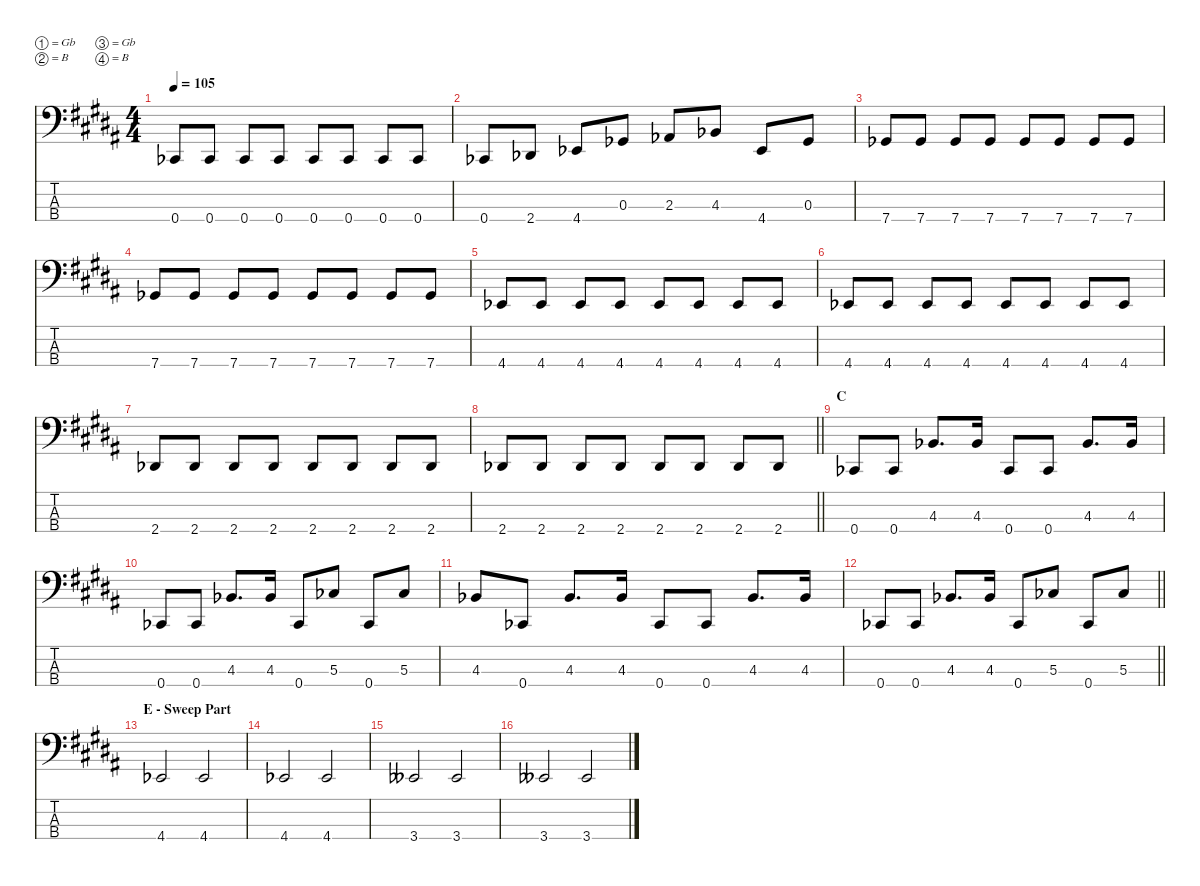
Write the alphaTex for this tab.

\defaultSystemsLayout 4
\hideDynamics
\bracketExtendMode nobrackets
\singleTrackTrackNamePolicy hidden
\multiTrackTrackNamePolicy hidden
\firstSystemTrackNameMode fullname
\firstSystemTrackNameOrientation horizontal
\otherSystemsTrackNameOrientation horizontal
\track ("Bass" "el.bs.") {instrument electricbassfinger}
\staff {score tabs}
\tuning (Gb2 B1 Gb1 B0)
\ts (4 4)
\tempo 105
\clef f4
\ks b
0.4{acc b}.8{dy f beam Up} 0.4{acc b}.8{beam Up} 0.4{acc b}.8{beam Up} 0.4{acc b}.8{beam Up} 0.4{acc b}.8{beam Up} 0.4{acc b}.8{beam Up} 0.4{acc b}.8{beam Up} 0.4{acc b}.8{beam Up} |
0.4{acc b}.8{beam Up} 2.4{acc b}.8{beam Up} 4.4{acc b}.8{beam Up} 0.3{acc b}.8{beam Up} 2.3{acc b}.8{beam Up} 4.3{acc b}.8{beam Up} 4.4{acc b}.8{beam Up} 0.3{acc b}.8{beam Up} |
7.4{acc b}.8{beam Up} 7.4{acc b}.8{beam Up} 7.4{acc b}.8{beam Up} 7.4{acc b}.8{beam Up} 7.4{acc b}.8{beam Up} 7.4{acc b}.8{beam Up} 7.4{acc b}.8{beam Up} 7.4{acc b}.8{beam Up} |
7.4{acc b}.8{beam Up} 7.4{acc b}.8{beam Up} 7.4{acc b}.8{beam Up} 7.4{acc b}.8{beam Up} 7.4{acc b}.8{beam Up} 7.4{acc b}.8{beam Up} 7.4{acc b}.8{beam Up} 7.4{acc b}.8{beam Up} |
4.4{acc b}.8{beam Up} 4.4{acc b}.8{beam Up} 4.4{acc b}.8{beam Up} 4.4{acc b}.8{beam Up} 4.4{acc b}.8{beam Up} 4.4{acc b}.8{beam Up} 4.4{acc b}.8{beam Up} 4.4{acc b}.8{beam Up} |
4.4{acc b}.8{beam Up} 4.4{acc b}.8{beam Up} 4.4{acc b}.8{beam Up} 4.4{acc b}.8{beam Up} 4.4{acc b}.8{beam Up} 4.4{acc b}.8{beam Up} 4.4{acc b}.8{beam Up} 4.4{acc b}.8{beam Up} |
2.4{acc b}.8{beam Up} 2.4{acc b}.8{beam Up} 2.4{acc b}.8{beam Up} 2.4{acc b}.8{beam Up} 2.4{acc b}.8{beam Up} 2.4{acc b}.8{beam Up} 2.4{acc b}.8{beam Up} 2.4{acc b}.8{beam Up} |
\barLineRight lightlight
2.4{acc b}.8{beam Up} 2.4{acc b}.8{beam Up} 2.4{acc b}.8{beam Up} 2.4{acc b}.8{beam Up} 2.4{acc b}.8{beam Up} 2.4{acc b}.8{beam Up} 2.4{acc b}.8{beam Up} 2.4{acc b}.8{beam Up} |
\section ("" "C")
0.4{acc b}.8{beam Up} 0.4{acc b}.8{beam Up} 4.3{acc b}.8{d beam Up} 4.3{acc b}.16{beam Up} 0.4{acc b}.8{beam Up} 0.4{acc b}.8{beam Up} 4.3{acc b}.8{d beam Up} 4.3{acc b}.16{beam Up} |
0.4{acc b}.8{beam Up} 0.4{acc b}.8{beam Up} 4.3{acc b}.8{d beam Up} 4.3{acc b}.16{beam Up} 0.4{acc b}.8{beam Up} 5.3{acc b}.8{beam Up} 0.4{acc b}.8{beam Up} 5.3{acc b}.8{beam Up} |
4.3{acc b}.8{beam Up} 0.4{acc b}.8{beam Up} 4.3{acc b}.8{d beam Up} 4.3{acc b}.16{beam Up} 0.4{acc b}.8{beam Up} 0.4{acc b}.8{beam Up} 4.3{acc b}.8{d beam Up} 4.3{acc b}.16{beam Up} |
\barLineRight lightlight
0.4{acc b}.8{beam Up} 0.4{acc b}.8{beam Up} 4.3{acc b}.8{d beam Up} 4.3{acc b}.16{beam Up} 0.4{acc b}.8{beam Up} 5.3{acc b}.8{beam Up} 0.4{acc b}.8{beam Up} 5.3{acc b}.8{beam Up} |
\section ("" "E - Sweep Part")
4.4{acc b}.2{beam Up} 4.4{acc b}.2{beam Up} |
4.4{acc b}.2{beam Up} 4.4{acc b}.2{beam Up} |
3.4{acc bb}.2{beam Up} 3.4{acc bb}.2{beam Up} |
3.4{acc bb}.2{beam Up} 3.4{acc bb}.2{beam Up}
